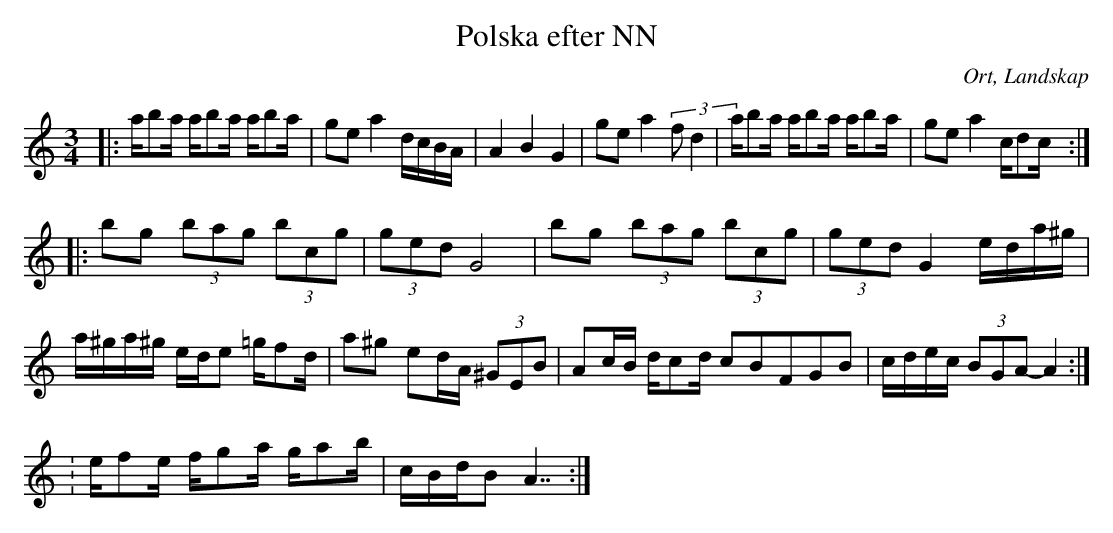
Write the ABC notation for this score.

X:1
T:Polska efter NN
O:Ort, Landskap
M:3/4
L:1/8
K:C
|: a/ba/ a/ba/ a/ba/ | ge a2 d/c/B/A/| A2 B2 G2 | ge a2 (3fd2| a/ba/ a/ba/ a/ba/|ge a2 c/dc/:|
|:bg (3bag (3bcg| (3ged G4 |bg (3bag (3bcg| (3ged G2 e/d/a/^g/| a/^g/a/^g/ e/d/e =g/fd/ |a^g ed/A/ (3^GEB| Ac/B/ d/cd/ c2/5B2/5F2/5G2/5B2/5|  c/d/e/c/ (3BGA-A2 :|
:e/fe/ f/ga/ g/ab/ | c/B/d/B A7/2:|
